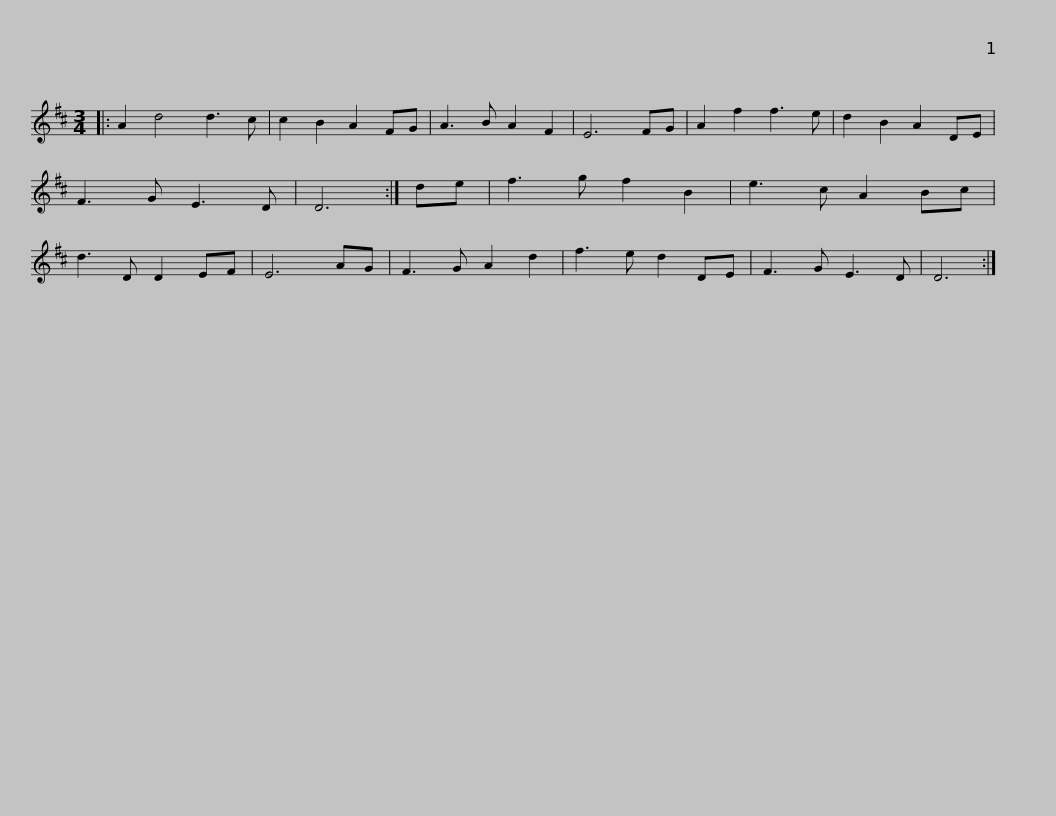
X:1
L:1/8
M:3/4
I:linebreak $
K:D
V:1 treble
V:1
|: A2 d4 d3 c | c2 B2 A2 FG | A3 B A2 F2 | E6 FG | A2 f2 f3 e | %5
 d2 B2 A2 DE | F3 G E3 D | D6 :| de |$ f3 g f2 B2 | %10
 e3 c A2 Bc | d3 D D2 EF | E6 AG | F3 G A2 d2 | f3 e d2 DE | %15
 F3 G E3 D | D6 :| %17
